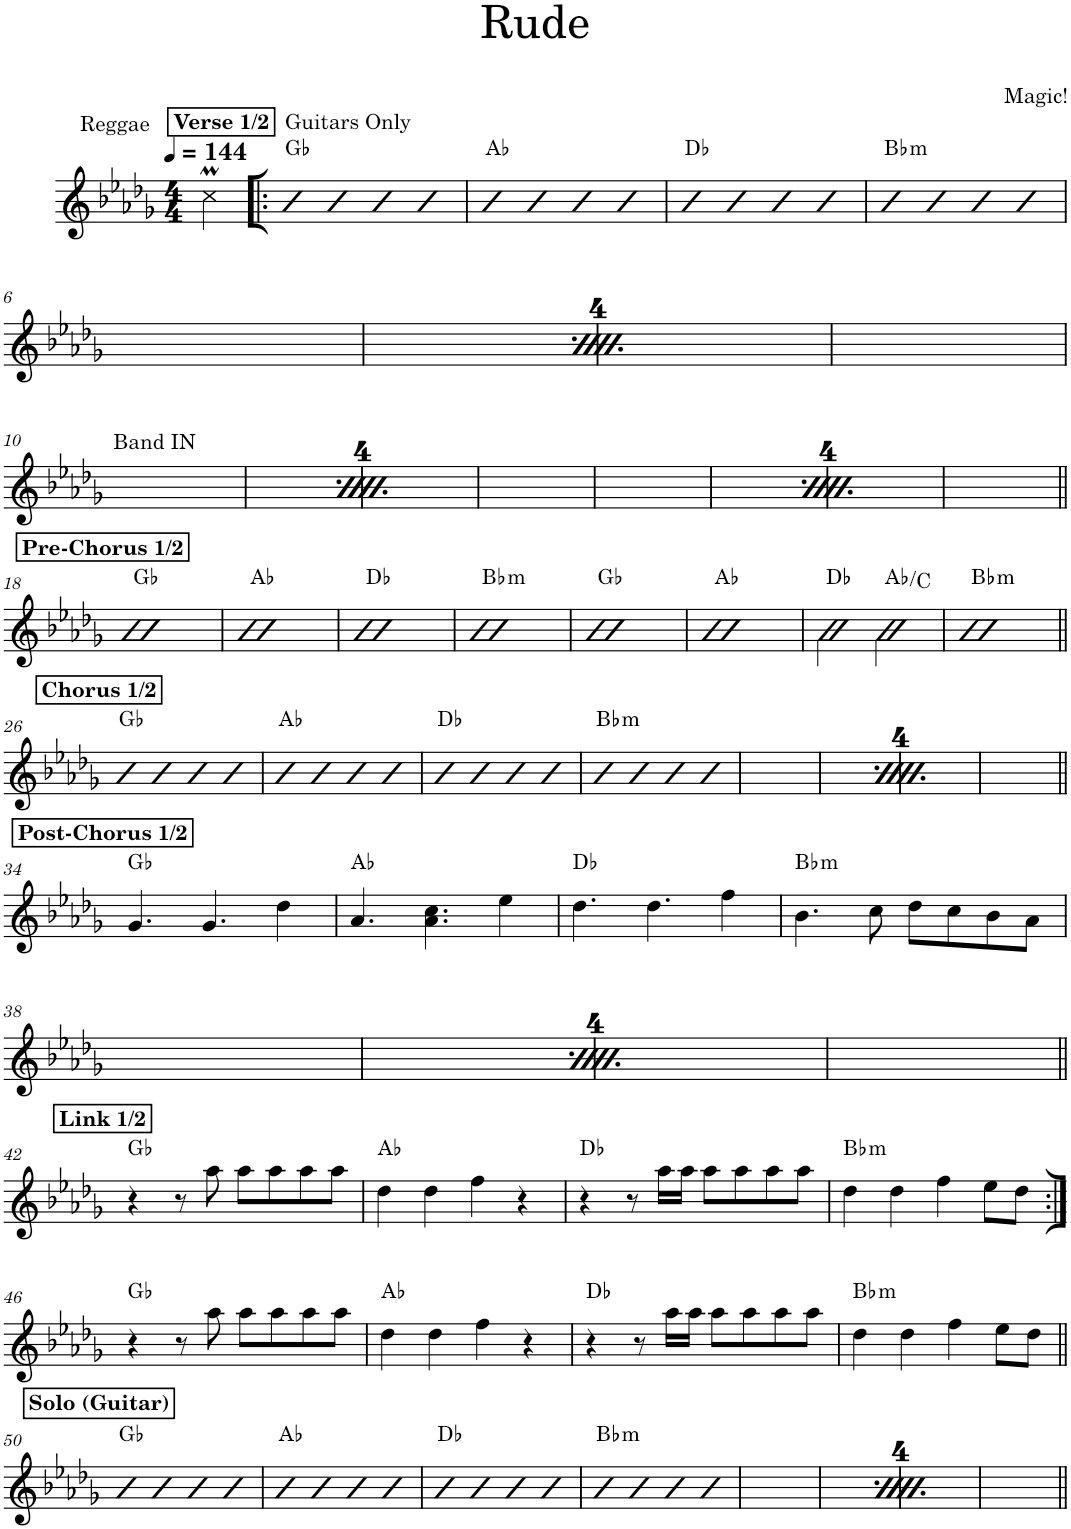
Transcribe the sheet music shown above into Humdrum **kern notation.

**kern	**harte
*part1	*part1
*staff1	*
*I"Piano	*
*I'Pno.	*
*clefG2	*
*k[b-e-a-d-g-]	*
*M4/4	*
*MM144	*
=1	=1
!LO:TX:a:t=Reggae	!
4ccm\	.
!!LO:REH:place=s1:a:B:cj:t=Verse 1/2
=2!|:	=2!|:
!LO:TX:a:t=Guitars Only	!
4b-	Gb:maj
4b-	.
4b-	.
4b-	.
=3	=3
4b-	Ab:maj
4b-	.
4b-	.
4b-	.
=4	=4
4b-	Db:maj
4b-	.
4b-	.
4b-	.
=5	=5
!	!LO:H:kt=m
4b-	Bb:min
4b-	.
4b-	.
4b-	.
!!LO:LB:g=z
!!LO:REH:place=s1:a:B:cj:t=Verse 1/2
=6	=6
!LO:TX:a:t=Guitars Only	!
4b-	Gb:maj
4b-	.
4b-	.
4b-	.
=7	=7
4b-	Ab:maj
4b-	.
4b-	.
4b-	.
=8	=8
4b-	Db:maj
4b-	.
4b-	.
4b-	.
=9	=9
!	!LO:H:kt=m
4b-	Bb:min
4b-	.
4b-	.
4b-	.
!!LO:LB:g=z
!!LO:REH:place=s1:a:B:cj:t=Verse 1/2
=10	=10
!LO:TX:a:t=Guitars Only	!
4b-	Gb:maj
4b-	.
4b-	.
4b-	.
=11	=11
4b-	Ab:maj
4b-	.
4b-	.
4b-	.
=12	=12
4b-	Db:maj
4b-	.
4b-	.
4b-	.
=13	=13
!	!LO:H:kt=m
4b-	Bb:min
4b-	.
4b-	.
4b-	.
!!LO:REH:place=s1:a:B:cj:t=Verse 1/2
=14	=14
!LO:TX:a:t=Guitars Only	!
4b-	Gb:maj
4b-	.
4b-	.
4b-	.
=15	=15
4b-	Ab:maj
4b-	.
4b-	.
4b-	.
=16	=16
4b-	Db:maj
4b-	.
4b-	.
4b-	.
=17	=17
!	!LO:H:kt=m
4b-	Bb:min
4b-	.
4b-	.
4b-	.
!!LO:LB:g=z
!!LO:REH:place=s1:a:B:cj:t=Pre-Chorus 1/2
=18||	=18||
1b-	Gb:maj
=19	=19
1b-	Ab:maj
=20	=20
1b-	Db:maj
=21	=21
!	!LO:H:kt=m
1b-	Bb:min
=22	=22
1b-	Gb:maj
=23	=23
1b-	Ab:maj
=24	=24
2b-\	Db:maj
2b-\	Ab:maj/3
=25	=25
!	!LO:H:kt=m
1b-	Bb:min
!!LO:LB:g=z
!!LO:REH:place=s1:a:B:cj:t=Chorus 1/2
=26||	=26||
4b-	Gb:maj
4b-	.
4b-	.
4b-	.
=27	=27
4b-	Ab:maj
4b-	.
4b-	.
4b-	.
=28	=28
4b-	Db:maj
4b-	.
4b-	.
4b-	.
=29	=29
!	!LO:H:kt=m
4b-	Bb:min
4b-	.
4b-	.
4b-	.
!!LO:REH:place=s1:a:B:cj:t=Chorus 1/2
=30	=30
4b-	Gb:maj
4b-	.
4b-	.
4b-	.
=31	=31
4b-	Ab:maj
4b-	.
4b-	.
4b-	.
=32	=32
4b-	Db:maj
4b-	.
4b-	.
4b-	.
=33	=33
!	!LO:H:kt=m
4b-	Bb:min
4b-	.
4b-	.
4b-	.
!!LO:LB:g=z
!!LO:REH:place=s1:a:B:cj:t=Post-Chorus 1/2
=34||	=34||
4.g-/	Gb:maj
4.g-/	.
4dd-\	.
=35	=35
4.a-/	Ab:maj
4.a-\ 4.cc\	.
4ee-\	.
=36	=36
4.dd-\	Db:maj
4.dd-\	.
4ff\	.
=37	=37
!	!LO:H:kt=m
4.b-\	Bb:min
8cc\	.
8dd-\L	.
8cc\	.
8b-\	.
8a-\J	.
!!LO:LB:g=z
!!LO:REH:place=s1:a:B:cj:t=Post-Chorus 1/2
=38	=38
4.g-/	Gb:maj
4.g-/	.
4dd-\	.
=39	=39
4.a-/	Ab:maj
4.a-\ 4.cc\	.
4ee-\	.
=40	=40
4.dd-\	Db:maj
4.dd-\	.
4ff\	.
=41	=41
!	!LO:H:kt=m
4.b-\	Bb:min
8cc\	.
8dd-\L	.
8cc\	.
8b-\	.
8a-\J	.
!!LO:LB:g=z
!!LO:REH:place=s1:a:B:cj:t=Link 1/2
=42||	=42||
4r	Gb:maj
8r	.
8aa-\	.
8aa-\L	.
8aa-\	.
8aa-\	.
8aa-\J	.
=43	=43
4dd-\	Ab:maj
4dd-\	.
4ff\	.
4r	.
=44	=44
4r	Db:maj
8r	.
16aa-\LL	.
16aa-\JJ	.
8aa-\L	.
8aa-\	.
8aa-\	.
8aa-\J	.
=45	=45
!	!LO:H:kt=m
4dd-\	Bb:min
4dd-\	.
4ff\	.
8ee-\L	.
8dd-\J	.
!!LO:LB:g=z
=46:|!	=46:|!
4r	Gb:maj
8r	.
8aa-\	.
8aa-\L	.
8aa-\	.
8aa-\	.
8aa-\J	.
=47	=47
4dd-\	Ab:maj
4dd-\	.
4ff\	.
4r	.
=48	=48
4r	Db:maj
8r	.
16aa-\LL	.
16aa-\JJ	.
8aa-\L	.
8aa-\	.
8aa-\	.
8aa-\J	.
=49	=49
!	!LO:H:kt=m
4dd-\	Bb:min
4dd-\	.
4ff\	.
8ee-\L	.
8dd-\J	.
!!LO:LB:g=z
!!LO:REH:place=s1:a:B:cj:t=Solo (Guitar)
=50||	=50||
4b-	Gb:maj
4b-	.
4b-	.
4b-	.
=51	=51
4b-	Ab:maj
4b-	.
4b-	.
4b-	.
=52	=52
4b-	Db:maj
4b-	.
4b-	.
4b-	.
=53	=53
!	!LO:H:kt=m
4b-	Bb:min
4b-	.
4b-	.
4b-	.
!!LO:REH:place=s1:a:B:cj:t=Solo (Guitar)
=54	=54
4b-	Gb:maj
4b-	.
4b-	.
4b-	.
=55	=55
4b-	Ab:maj
4b-	.
4b-	.
4b-	.
=56	=56
4b-	Db:maj
4b-	.
4b-	.
4b-	.
=57	=57
!	!LO:H:kt=m
4b-	Bb:min
4b-	.
4b-	.
4b-	.
=||	=||
*-	*-
